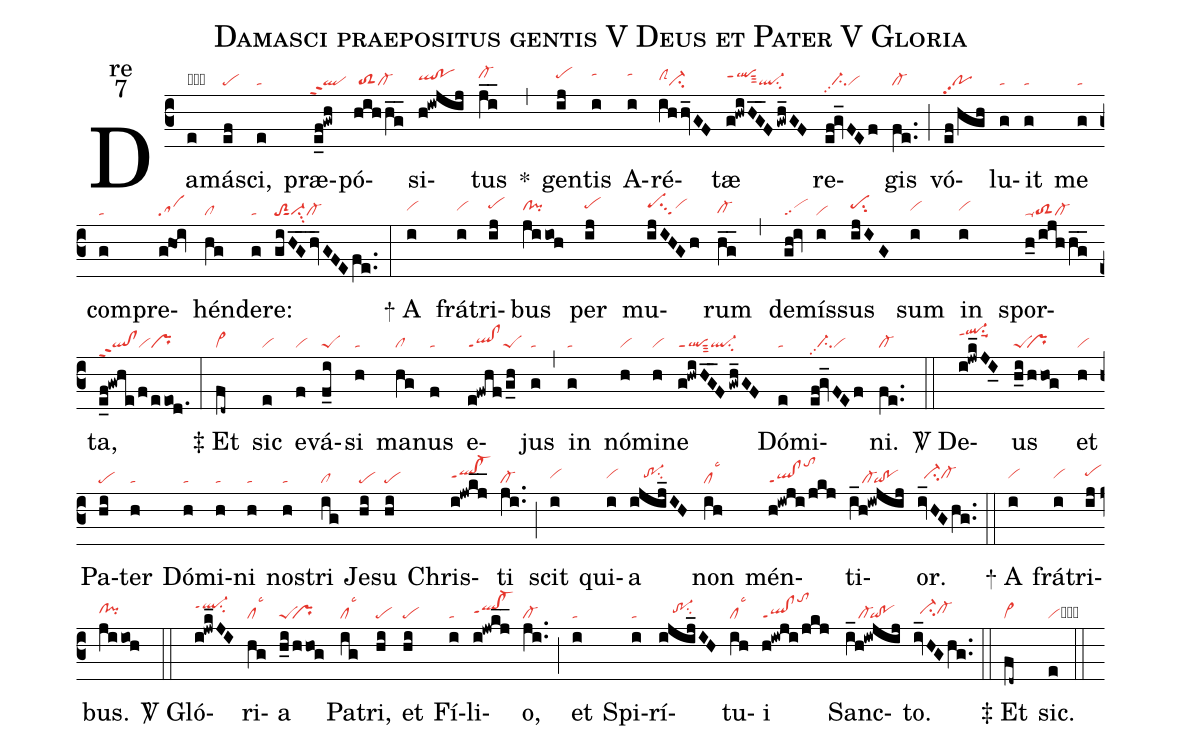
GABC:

name:Damasci praepositus gentis V Deus et Pater V Gloria;
office-part:re;
mode:7;
nabc-lines:1;
%%
(c3) Da(e|obta)más(ef|pe)ci,(e|ta) præ(e_f!gwh|`qlppt2)pó(hih/hg__|/toS2cl-)si(h!iwjij|qlhh!pohh)tus(ji__|cl-hi) <sp>*</sp>(,) gen(ij|pehi)tis(i|tahj) A(i|tahj)ré(ihhv_GF|clShhci-)tæ(g!hwiH_G_F/gwh_GF|qlhippt1sut3ql-su2) re(ef!gv_FEf|//ci-pp2vi)gis(fe..|cl-) (;) vó(ef/hgh|popp2)lu(g|ta)it(g|ta) me(g|ta) com(g|ta)pre(g@hoi|sa)hén(hg|cl)de(g|ta)re:(giH_G_hv_GFEfe..|toS2sut1vi-su3cl-) (:)

<sp>+</sp> A(i|vihh) frá(i|vihh)tri(ij|pehi)bus(jiioh|clhh!pihh) per(ij|pehi) mu(ijIHGh|pehisu3vihi)rum(hg__|cl-hg) (,) de(gh!iv|sc)mís(i|vi)sus(ijIG|pehisu2) sum(i|vihh) in(i|vihh) spor(h_0/ijhhg__|toS2ppu1cl-)ta,(e_f!gwhe/f/eeod.|ql!clppt2vipr) (:)

<sp>‡</sp> Et(fd~|vi>) sic(e|vi) e(f|vi)vá(f_i|peS)si(h|ta) ma(hg|cl)nus(f|ta) e(e!fwhf/g_h|ql!clppt1peS)jus(g|ta) (,) in(g|ta) nó(h|vi)mi(h|vi)ne(g!hwiH_G_F/gwh_GF|qlppt1sut3ql-su2) Dó(e|ta)mi(ef!gv_FEf|//ci-pp2vi)ni.(fe..|cl-) (::)

<sp>V/</sp> De(i!jwk_JI_0|ql-hkppt1su1suu1)us(h_i/hhog|peS``pr) et(h|vi) Pa(hi|pe)ter(h|ta) Dó(h|ta)mi(h|ta)ni(h|ta) nos(h|ta)tri(ig|cl) Je(hi|pe)su(hi|pe) Chris(i!jwkj__|qlhh!cl-hhppt1)ti(ji..|cl-) (;) scit(i|vihh) qui(i|vihh)a(ijij_IH|////tr-1hhsu2) non(ih|cllsc3) mén(h!iwji/jkj|ql!clppt1tohm)ti(i_h!iwjij|////cl-`qi!po)or.(iv_HGhg..|//ci-hhcl-hh) (::)

<sp>+</sp> A(i|vihh) frá(i|vihh)tri(ij|pehi)bus.(jiioh|clhh!pihh) (::)

<sp>V/</sp> Gló(i!jwk_JI|ql-hjppt1su2)ri(hg|cllsc3)a(h_i/hhog|peS``pr) Pa(ig|cllsc3)tri,(hi|pe) et(hi|pe) Fí(i|ta)li(i!jwkj__|qlhh!cl-hhppt1)o,(ji..|cl-) (;) et(i|ta) Spi(i|ta)rí(ijij_IH|////tr-1hhsu2)tu(ih|cllsc3)i(h!iwji/jkj|ql!clppt1tohm) Sanc(i_h!iwjij|////cl-`qi!po)to.(iv_HGhg..|//ci-hhcl-hh) (::)

<sp>‡</sp> Et(fd~|vi>) sic.(e|vicb) (::)
